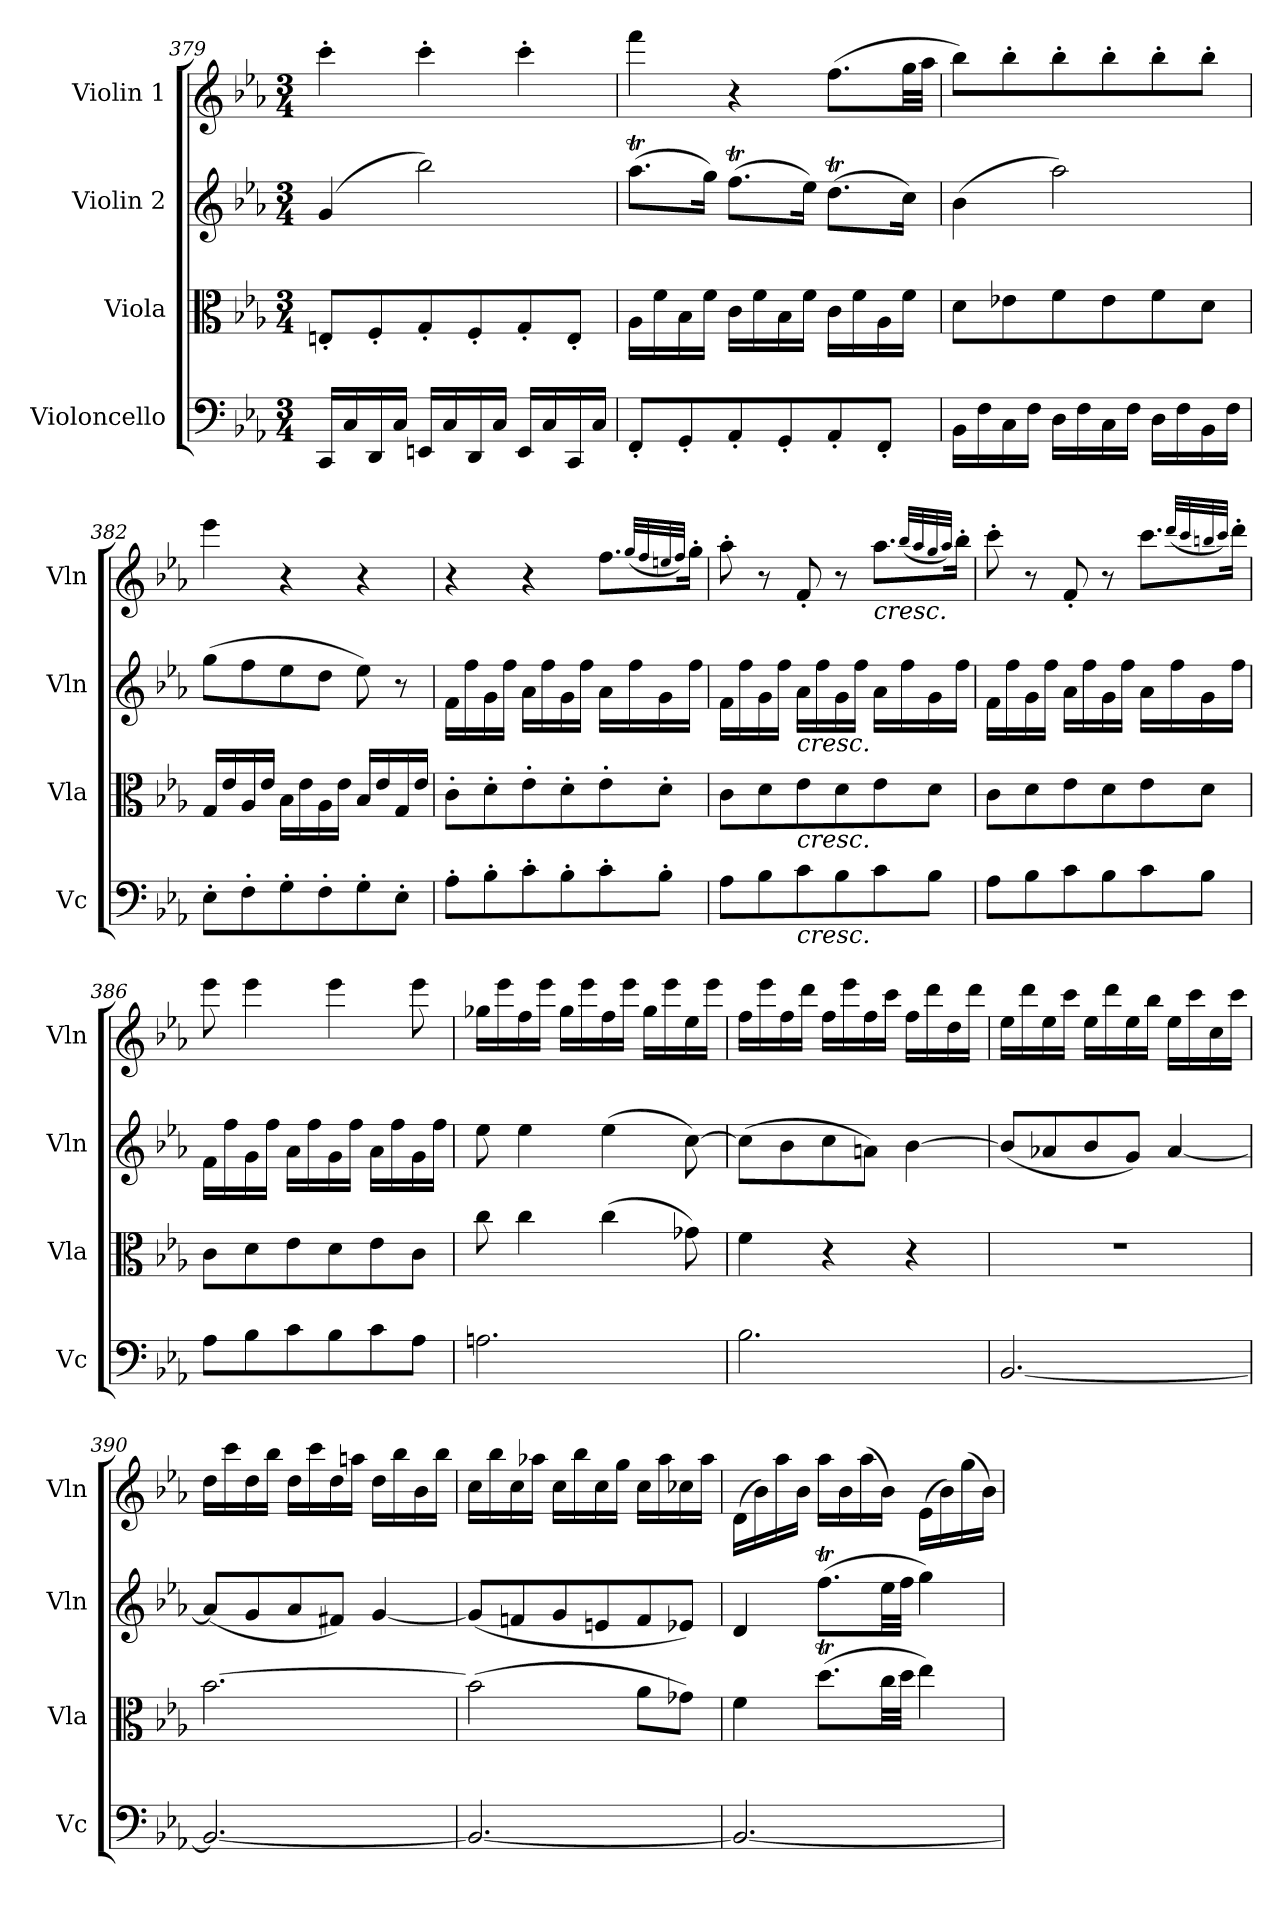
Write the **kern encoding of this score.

**kern	**dynam	**kern	**dynam	**kern	**dynam	**kern	**dynam
*part4	*part4	*part3	*part3	*part2	*part2	*part1	*part1
*staff4	*staff4	*staff3	*staff3	*staff2	*staff2	*staff1	*staff1
*I"Violoncello	*	*I"Viola	*	*I"Violin 2	*	*I"Violin 1	*
*I'Vc	*	*I'Vla	*	*I'Vln	*	*I'Vln	*
*clefF4	*	*clefC3	*	*clefG2	*	*clefG2	*
*k[b-e-a-]	*	*k[b-e-a-]	*	*k[b-e-a-]	*	*k[b-e-a-]	*
*M3/4	*	*M3/4	*	*M3/4	*	*M3/4	*
=379	=379	=379	=379	=379	=379	=379	=379
16CC/LL	.	8En'/L	.	(>4g/	.	4ccc'\	.
16C/	.	.	.	.	.	.	.
16DD/	.	8F'/	.	.	.	.	.
16C/JJ	.	.	.	.	.	.	.
16EEn/LL	.	8G'/	.	2bb-\)	.	4ccc'\	.
16C/	.	.	.	.	.	.	.
16DD/	.	8F'/	.	.	.	.	.
16C/JJ	.	.	.	.	.	.	.
16EE/LL	.	8G'/	.	.	.	4ccc'\	.
16C/	.	.	.	.	.	.	.
16CC/	.	8E'/J	.	.	.	.	.
16C/JJ	.	.	.	.	.	.	.
!!LO:PB:g=z
=380	=380	=380	=380	=380	=380	=380	=380
8FF'/L	.	16A-\LL	.	(>8.aa-T\L	.	4fff\	.
.	.	16f\	.	.	.	.	.
8GG'/	.	16B-\	.	.	.	.	.
.	.	16f\JJ	.	16gg\Jk)	.	.	.
8AA-'/	.	16c\LL	.	(>8.ffT\L	.	4r	.
.	.	16f\	.	.	.	.	.
8GG'/	.	16B-\	.	.	.	.	.
.	.	16f\JJ	.	16ee-\Jk)	.	.	.
8AA-'/	.	16c\LL	.	(>8.ddt\L	.	(>8.ff\L	.
.	.	16f\	.	.	.	.	.
8FF'/J	.	16A-\	.	.	.	.	.
.	.	16f\JJ	.	16cc\Jk)	.	32gg\LL	.
.	.	.	.	.	.	32aa-\JJJ	.
=381	=381	=381	=381	=381	=381	=381	=381
16BB-\LL	.	8d\L	.	(>4b-\	.	8bb-\L)	.
16F\	.	.	.	.	.	.	.
16C\	.	8e-X\	.	.	.	8bb-'\	.
16F\JJ	.	.	.	.	.	.	.
16D\LL	.	8f\	.	2aa-\)	.	8bb-'\	.
16F\	.	.	.	.	.	.	.
16C\	.	8e-\	.	.	.	8bb-'\	.
16F\JJ	.	.	.	.	.	.	.
16D\LL	.	8f\	.	.	.	8bb-'\	.
16F\	.	.	.	.	.	.	.
16BB-\	.	8d\J	.	.	.	8bb-'\J	.
16F\JJ	.	.	.	.	.	.	.
=382	=382	=382	=382	=382	=382	=382	=382
8E-'\L	.	16G/LL	.	(>8gg\L	.	4eee-\	.
.	.	16e-/	.	.	.	.	.
8F'\	.	16A-/	.	8ff\	.	.	.
.	.	16e-/JJ	.	.	.	.	.
8G'\	.	16B-\LL	.	8ee-\	.	4r	.
.	.	16e-\	.	.	.	.	.
8F'\	.	16A-\	.	8dd\J	.	.	.
.	.	16e-\JJ	.	.	.	.	.
8G'\	.	16B-/LL	.	8ee-\)	.	4r	.
.	.	16e-/	.	.	.	.	.
8E-'\J	.	16G/	.	8r	.	.	.
.	.	16e-/JJ	.	.	.	.	.
=383	=383	=383	=383	=383	=383	=383	=383
8A-'\L	.	8c'\L	.	16f\LL	.	4r	.
.	.	.	.	16ff\	.	.	.
8B-'\	.	8d'\	.	16g\	.	.	.
.	.	.	.	16ff\JJ	.	.	.
8c'\	.	8e-'\	.	16a-\LL	.	4r	.
.	.	.	.	16ff\	.	.	.
8B-'\	.	8d'\	.	16g\	.	.	.
.	.	.	.	16ff\JJ	.	.	.
8c'\	.	8e-'\	.	16a-\LL	.	8.ff\L	.
.	.	.	.	16ff\	.	.	.
8B-'\J	.	8d'\J	.	16g\	.	.	.
.	.	.	.	.	.	(<32qgg/LLL	.
.	.	.	.	.	.	32qff/	.
.	.	.	.	.	.	32qeen/	.
.	.	.	.	.	.	32qff/JJJ)	.
.	.	.	.	16ff\JJ	.	16gg'\Jk	.
=384	=384	=384	=384	=384	=384	=384	=384
8A-\L	.	8c\L	.	16f\LL	.	8aa-'\	.
.	.	.	.	16ff\	.	.	.
8B-\	.	8d\	.	16g\	.	8r	.
.	.	.	.	16ff\JJ	.	.	.
!	!	!	!	!LO:TX:b:i:t=cresc.	!	!	!
!	!	!LO:TX:b:i:t=cresc.	!	!	!	!	!
!LO:TX:b:i:t=cresc.	!	!	!	!	!	!	!
8c\	.	8e-\	.	16a-\LL	.	8f'/	.
.	.	.	.	16ff\	.	.	.
8B-\	.	8d\	.	16g\	.	8r	.
.	.	.	.	16ff\JJ	.	.	.
!	!	!	!	!	!	!LO:TX:b:i:t=cresc.	!
8c\	.	8e-\	.	16a-\LL	.	8.aa-\L	.
.	.	.	.	16ff\	.	.	.
8B-\J	.	8d\J	.	16g\	.	.	.
.	.	.	.	.	.	(<32qbb-/LLL	.
.	.	.	.	.	.	32qaa-/	.
.	.	.	.	.	.	32qgg/	.
.	.	.	.	.	.	32qaa-/JJJ)	.
.	.	.	.	16ff\JJ	.	16bb-'\Jk	.
!!LO:LB:g=z
=385	=385	=385	=385	=385	=385	=385	=385
!	!LO:DY:b	!	!LO:DY:b	!	!LO:DY:b	!	!
8A-\L	other-dynamics	8c\L	other-dynamics	16f\LL	other-dynamics	8ccc'\	.
.	.	.	.	16ff\	.	.	.
8B-\	.	8d\	.	16g\	.	8r	.
.	.	.	.	16ff\JJ	.	.	.
8c\	.	8e-\	.	16a-\LL	.	8f'/	.
.	.	.	.	16ff\	.	.	.
8B-\	.	8d\	.	16g\	.	8r	.
.	.	.	.	16ff\JJ	.	.	.
!	!	!	!	!	!	!	!LO:DY:b
8c\	.	8e-\	.	16a-\LL	.	8.ccc\L	other-dynamics
.	.	.	.	16ff\	.	.	.
8B-\J	.	8d\J	.	16g\	.	.	.
.	.	.	.	.	.	(<32qddd/LLL	.
.	.	.	.	.	.	32qccc/	.
.	.	.	.	.	.	32qbbn/	.
.	.	.	.	.	.	32qccc/JJJ)	.
.	.	.	.	16ff\JJ	.	16ddd'\Jk	.
=386	=386	=386	=386	=386	=386	=386	=386
8A-\L	.	8c\L	.	16f\LL	.	8eee-\	.
.	.	.	.	16ff\	.	.	.
8B-\	.	8d\	.	16g\	.	4eee-\	.
.	.	.	.	16ff\JJ	.	.	.
8c\	.	8e-\	.	16a-\LL	.	.	.
.	.	.	.	16ff\	.	.	.
8B-\	.	8d\	.	16g\	.	4eee-\	.
.	.	.	.	16ff\JJ	.	.	.
8c\	.	8e-\	.	16a-\LL	.	.	.
.	.	.	.	16ff\	.	.	.
8A-\J	.	8c\J	.	16g\	.	8eee-\	.
.	.	.	.	16ff\JJ	.	.	.
=387	=387	=387	=387	=387	=387	=387	=387
2.An\	.	8cc\	.	8ee-\	.	16gg-X\LL	.
.	.	.	.	.	.	16eee-\	.
.	.	4cc\	.	4ee-\	.	16ff\	.
.	.	.	.	.	.	16eee-\JJ	.
.	.	.	.	.	.	16gg-\LL	.
.	.	.	.	.	.	16eee-\	.
.	.	(>4cc\	.	(>4ee-\	.	16ff\	.
.	.	.	.	.	.	16eee-\JJ	.
.	.	.	.	.	.	16gg-\LL	.
.	.	.	.	.	.	16eee-\	.
.	.	8g-X\)	.	[8cc\)	.	16ee-\	.
.	.	.	.	.	.	16eee-\JJ	.
=388	=388	=388	=388	=388	=388	=388	=388
!	!LO:DY:b	!	!LO:DY:b	!	!LO:DY:b	!	!LO:DY:b
2.B-\	other-dynamics	4f\	other-dynamics	(>8cc\L]	other-dynamics	16ff\LL	other-dynamics
.	.	.	.	.	.	16eee-\	.
.	.	.	.	8b-\	.	16ff\	.
.	.	.	.	.	.	16ddd\JJ	.
.	.	4r	.	8cc\	.	16ff\LL	.
.	.	.	.	.	.	16eee-\	.
.	.	.	.	8an\J)	.	16ff\	.
.	.	.	.	.	.	16ccc\JJ	.
.	.	4r	.	[4b-\	.	16ff\LL	.
.	.	.	.	.	.	16ddd\	.
.	.	.	.	.	.	16dd\	.
.	.	.	.	.	.	16ddd\JJ	.
=389	=389	=389	=389	=389	=389	=389	=389
[2.BB-/	.	2.r	.	(<8b-/L]	.	16ee-\LL	.
.	.	.	.	.	.	16ddd\	.
.	.	.	.	8a-X/	.	16ee-\	.
.	.	.	.	.	.	16ccc\JJ	.
.	.	.	.	8b-/	.	16ee-\LL	.
.	.	.	.	.	.	16ddd\	.
.	.	.	.	8g/J)	.	16ee-\	.
.	.	.	.	.	.	16bb-\JJ	.
.	.	.	.	[4a-/	.	16ee-\LL	.
.	.	.	.	.	.	16ccc\	.
.	.	.	.	.	.	16cc\	.
.	.	.	.	.	.	16ccc\JJ	.
!!LO:LB:g=z
=390	=390	=390	=390	=390	=390	=390	=390
2.BB-/_	.	[2.b-\	.	(<8a-/L]	.	16dd\LL	.
.	.	.	.	.	.	16ccc\	.
.	.	.	.	8g/	.	16dd\	.
.	.	.	.	.	.	16bb-\JJ	.
.	.	.	.	8a-/	.	16dd\LL	.
.	.	.	.	.	.	16ccc\	.
.	.	.	.	8f#X/J)	.	16dd\	.
.	.	.	.	.	.	16aan\JJ	.
.	.	.	.	[4g/	.	16dd\LL	.
.	.	.	.	.	.	16bb-\	.
.	.	.	.	.	.	16b-\	.
.	.	.	.	.	.	16bb-\JJ	.
=391	=391	=391	=391	=391	=391	=391	=391
2.BB-/_	.	(>2b-\]	.	(<8g/L]	.	16cc\LL	.
.	.	.	.	.	.	16bb-\	.
.	.	.	.	8fn/	.	16cc\	.
.	.	.	.	.	.	16aa-X\JJ	.
.	.	.	.	8g/	.	16cc\LL	.
.	.	.	.	.	.	16bb-\	.
.	.	.	.	8en/	.	16cc\	.
.	.	.	.	.	.	16gg\JJ	.
.	.	8a-\L	.	8f/	.	16cc\LL	.
.	.	.	.	.	.	16aa-\	.
.	.	8g-X\J)	.	8e-X/J)	.	16cc-X\	.
.	.	.	.	.	.	16aa-\JJ	.
=392	=392	=392	=392	=392	=392	=392	=392
2.BB-/_	.	4f\	.	4d/	.	(>16d\LL	.
.	.	.	.	.	.	16b-\)	.
.	.	.	.	.	.	16aa-\	.
.	.	.	.	.	.	16b-\JJ	.
.	.	(>8.ddt\L	.	(>8.ffT\L	.	16aa-\LL	.
.	.	.	.	.	.	16b-\	.
.	.	.	.	.	.	(>16aa-\	.
.	.	32cc\LL	.	32ee-\LL	.	16b-\JJ)	.
.	.	32dd\JJJ	.	32ff\JJJ	.	.	.
.	.	4ee-\)	.	4gg\)	.	(>16e-\LL	.
.	.	.	.	.	.	16b-\)	.
.	.	.	.	.	.	(>16gg\	.
.	.	.	.	.	.	16b-\JJ)	.
=	=	=	=	=	=	=	=
*-	*-	*-	*-	*-	*-	*-	*-
